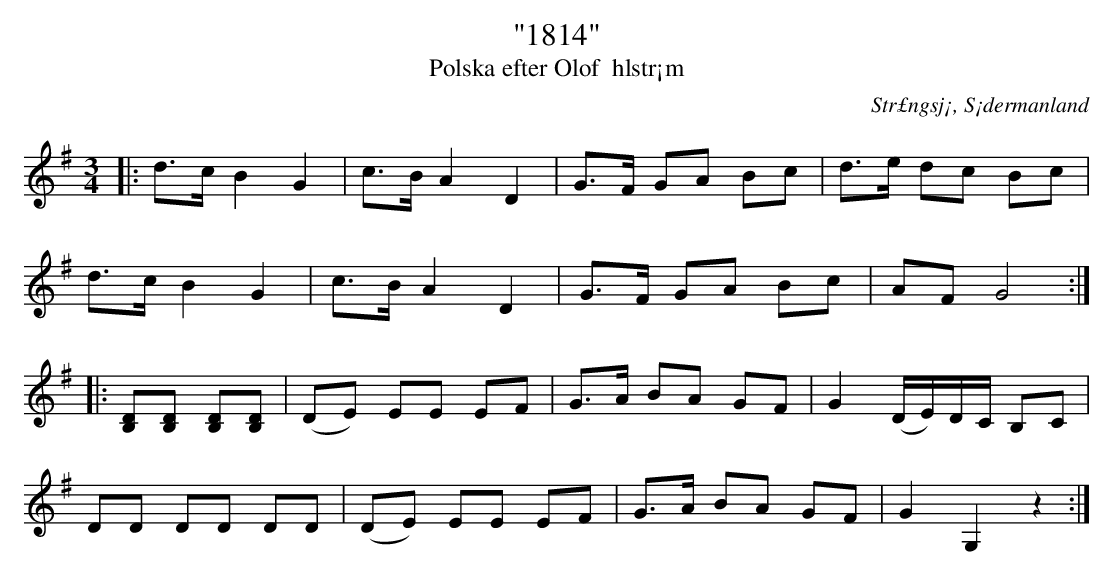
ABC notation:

X:1
T: "1814"
T: Polska efter Olof  hlstr¡m
O: Str£ngsj¡, S¡dermanland
M: 3/4
L: 1/16
K: G
|: d3c B4 G4 | c3B A4 D4 | G3F G2A2 B2c2 | d3e d2c2 B2c2 |
d3c B4 G4 | c3B A4 D4 | G3F G2A2 B2c2 | A2F2 G8 :|
|: [D2B,2][D2B,2] [D2B,2][D2B,2] | (D2E2) E2E2 E2F2 | G2>A2 B2A2 G2F2 | G4 (DE)DC B,2C2 |
D2D2 D2D2 D2D2 | (D2E2) E2E2 E2F2 | G2>A2 B2A2 G2F2 | G4 G,4 z4 :|
